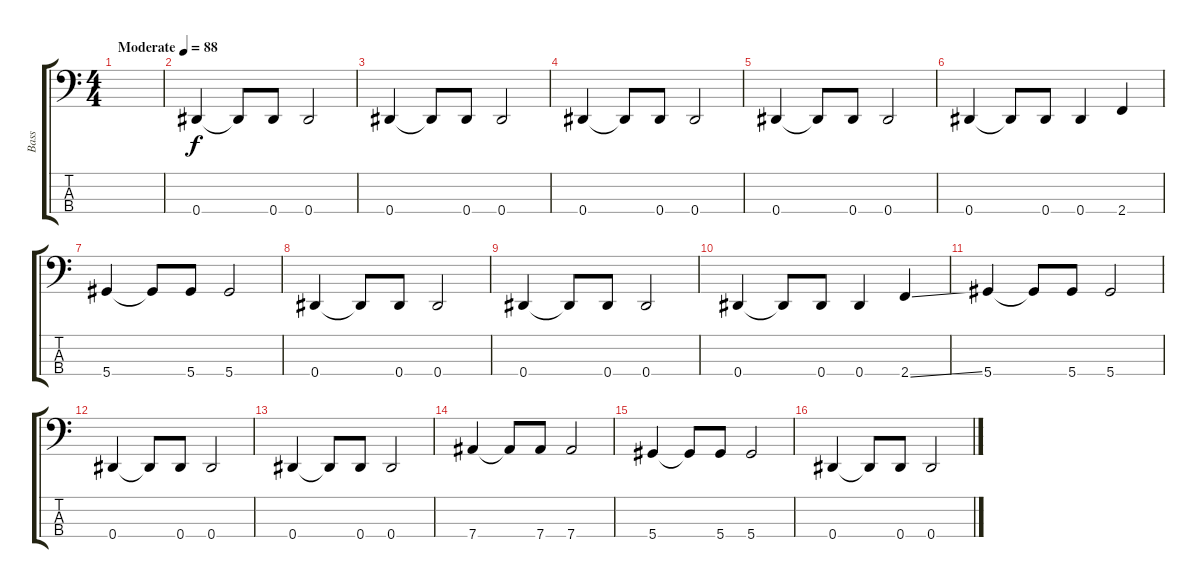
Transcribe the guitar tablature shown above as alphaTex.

\track ("Bass" "Bass") {instrument electricbassfinger}
\staff {score tabs}
\tuning (Gb2 Db2 Ab1 Eb1) {hide}
\ts (4 4)
\tempo (88 "Moderate")
\clef f4
\ks c
|
0.4.4 0.4{t}.8 0.4.8 0.4.2 |
0.4.4 0.4{t}.8 0.4.8 0.4.2 |
0.4.4 0.4{t}.8 0.4.8 0.4.2 |
0.4.4 0.4{t}.8 0.4.8 0.4.2 |
0.4.4 0.4{t}.8 0.4.8 0.4.4 2.4.4 |
5.4.4 5.4{t}.8 5.4.8 5.4.2 |
0.4.4 0.4{t}.8 0.4.8 0.4.2 |
0.4.4 0.4{t}.8 0.4.8 0.4.2 |
0.4.4 0.4{t}.8 0.4.8 0.4.4 2.4{ss}.4 |
5.4.4 5.4{t}.8 5.4.8 5.4.2 |
0.4.4 0.4{t}.8 0.4.8 0.4.2 |
0.4.4 0.4{t}.8 0.4.8 0.4.2 |
7.4.4 7.4{t}.8 7.4.8 7.4.2 |
5.4.4 5.4{t}.8 5.4.8 5.4.2 |
0.4.4 0.4{t}.8 0.4.8 0.4.2
